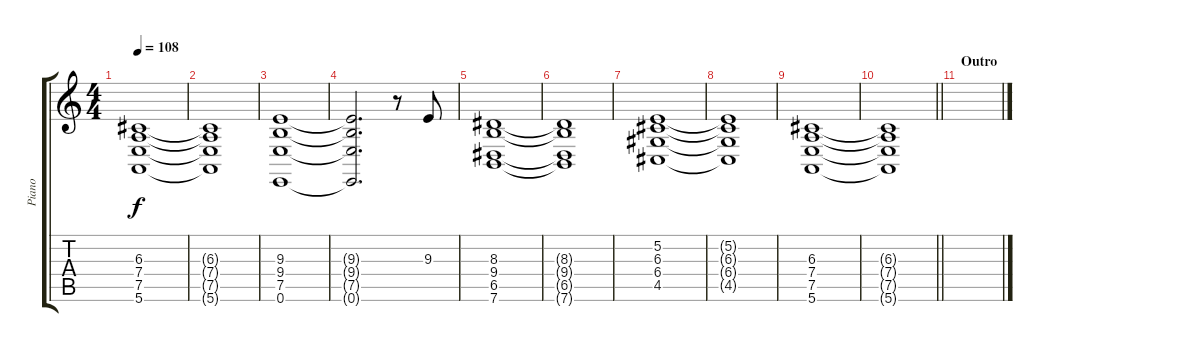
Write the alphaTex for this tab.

\track ("Piano" "Piano") {instrument acousticgrandpiano}
\staff {score tabs}
\tuning (E4 B3 G3 D3 A2 E2) {hide}
\ts (4 4)
\tempo 108
\clef g2
\ks c
(6.3 7.4 7.5 5.6).1{dy f} |
(6.3{t} 7.4{t} 7.5{t} 5.6{t}).1 |
(9.3 9.4 7.5 0.6).1 |
(9.3{t} 9.4{t} 7.5{t} 0.6{t}).2{d} r.8 9.3.8 |
(8.3 9.4 6.5 7.6).1 |
(8.3{t} 9.4{t} 6.5{t} 7.6{t}).1 |
(5.2 6.3 6.4 4.5).1 |
(5.2{t} 6.3{t} 6.4{t} 4.5{t}).1 |
(6.3 7.4 7.5 5.6).1 |
\barLineRight lightlight
(6.3{t} 7.4{t} 7.5{t} 5.6{t}).1 |
\section ("" "Outro")
